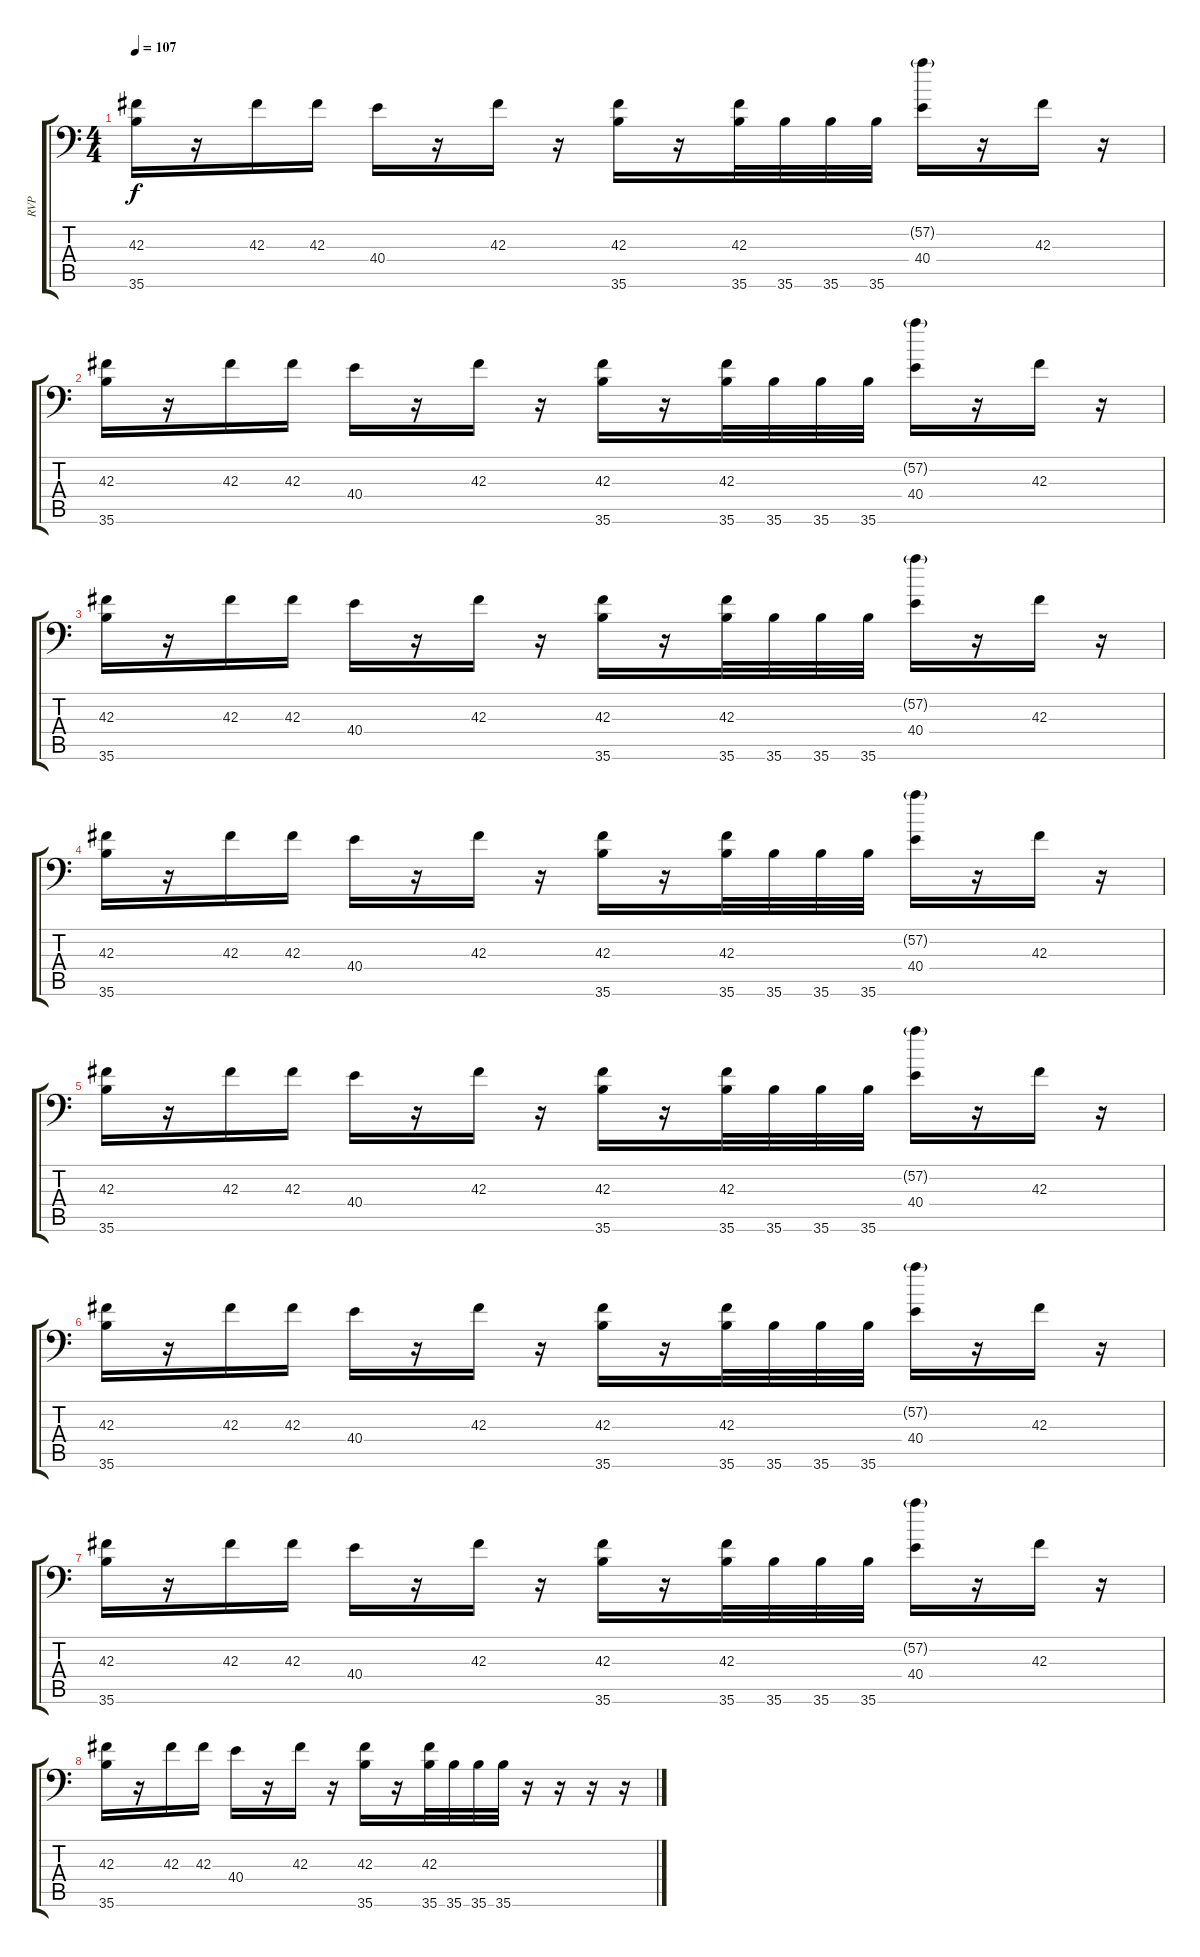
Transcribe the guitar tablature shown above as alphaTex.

\track ("RVP" "RVP") {instrument acousticgrandpiano}
\staff {score tabs}
\tuning (C-1 C-1 C-1 C-1 C-1 C-1) {hide}
\ts (4 4)
\tempo 107
\clef f4
\ks c
(42.3 35.6).16{dy f} r.16 42.3.16 42.3.16 40.4.16 r.16 42.3.16 r.16 (42.3 35.6).16 r.16 (42.3 35.6).32 35.6.32 35.6.32 35.6.32 (57.2{g} 40.4).16 r.16 42.3.16 r.16 |
(42.3 35.6).16 r.16 42.3.16 42.3.16 40.4.16 r.16 42.3.16 r.16 (42.3 35.6).16 r.16 (42.3 35.6).32 35.6.32 35.6.32 35.6.32 (57.2{g} 40.4).16 r.16 42.3.16 r.16 |
(42.3 35.6).16 r.16 42.3.16 42.3.16 40.4.16 r.16 42.3.16 r.16 (42.3 35.6).16 r.16 (42.3 35.6).32 35.6.32 35.6.32 35.6.32 (57.2{g} 40.4).16 r.16 42.3.16 r.16 |
(42.3 35.6).16 r.16 42.3.16 42.3.16 40.4.16 r.16 42.3.16 r.16 (42.3 35.6).16 r.16 (42.3 35.6).32 35.6.32 35.6.32 35.6.32 (57.2{g} 40.4).16 r.16 42.3.16 r.16 |
(42.3 35.6).16 r.16 42.3.16 42.3.16 40.4.16 r.16 42.3.16 r.16 (42.3 35.6).16 r.16 (42.3 35.6).32 35.6.32 35.6.32 35.6.32 (57.2{g} 40.4).16 r.16 42.3.16 r.16 |
(42.3 35.6).16 r.16 42.3.16 42.3.16 40.4.16 r.16 42.3.16 r.16 (42.3 35.6).16 r.16 (42.3 35.6).32 35.6.32 35.6.32 35.6.32 (57.2{g} 40.4).16 r.16 42.3.16 r.16 |
(42.3 35.6).16 r.16 42.3.16 42.3.16 40.4.16 r.16 42.3.16 r.16 (42.3 35.6).16 r.16 (42.3 35.6).32 35.6.32 35.6.32 35.6.32 (57.2{g} 40.4).16 r.16 42.3.16 r.16 |
(42.3 35.6).16 r.16 42.3.16 42.3.16 40.4.16 r.16 42.3.16 r.16 (42.3 35.6).16 r.16 (42.3 35.6).32 35.6.32 35.6.32 35.6.32 r.16 r.16 r.16 r.16
